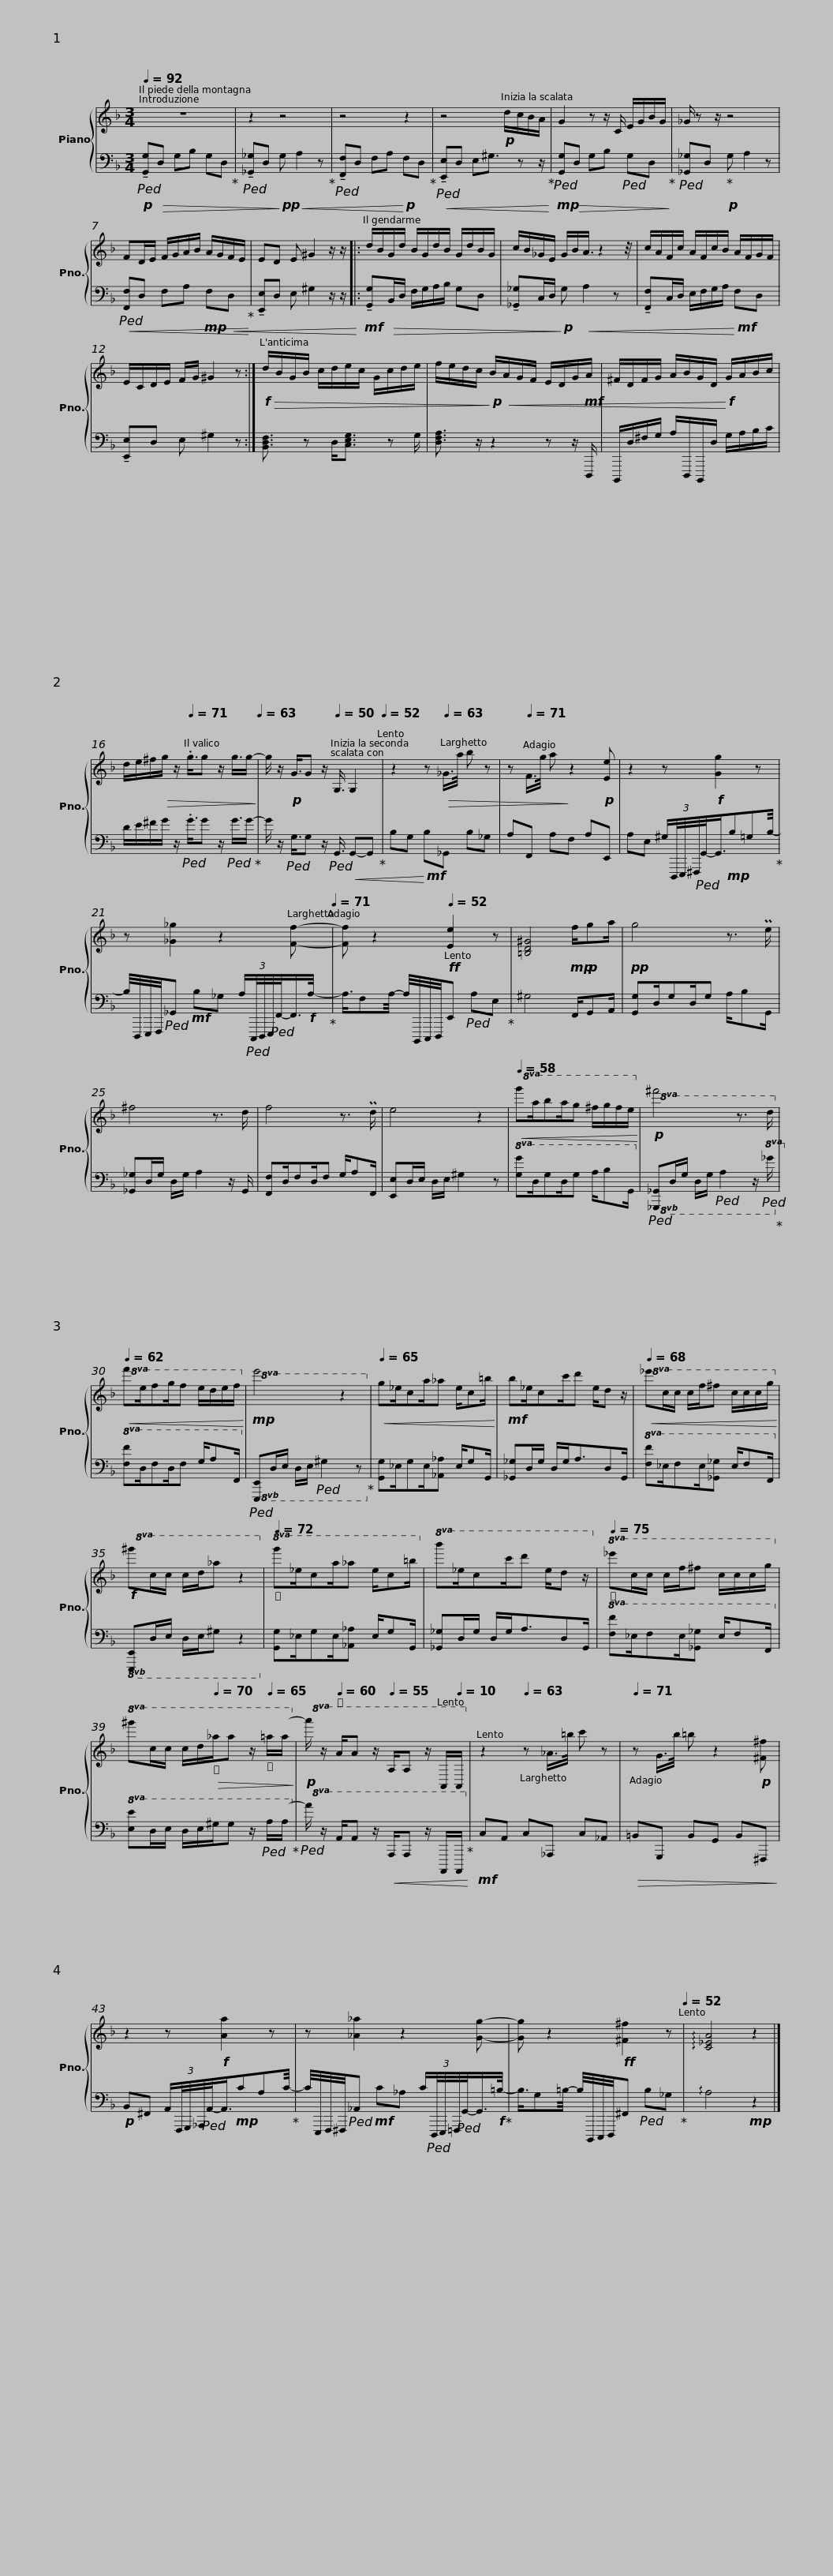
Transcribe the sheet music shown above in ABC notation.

X:1
%%score { 1 | 2 }
L:1/8
Q:1/4=92
M:3/4
I:linebreak $
K:F
V:1 treble
V:2 bass
V:1
 z6 | z2 z4 | z4 z2 | z4!p! d/c/B/A/ | G2 z z/ C/ E/G/B/G/ | %5
 _G/ z z/ z4 |$ FD/E/ F/G/A/B/ A/G/F/E/ | ED E ^G2 z/ z/ |: d/B/G/d/ B/G/d/B/ G/d/B/G/ | c/B/_G/E/ G/B/A3/4 z2 z/4 |$ %10
 c/A/F/c/ A/F/c/B/ A/F/G/F/ | E/C/D/E/ F/G/ ^G2 z :|!f!!>(! d/B/G/B/ c/d/e/c/ G/c/d/e/ | f/e/d/c/!>)!!p! B/!<(!A/G/F/ E/D/G/!mf!A/ |$ ^F/D/F/G/ A/B/G/D/!<)!!f! G/A/B/c/ | %15
 d/e/^f/!>(!g/ z/[Q:1/4=71] .g3/4g z/ g3/4g/-!>)![Q:1/4=63] | g/ z/!p! G3/4G z/[Q:1/4=50] G,3/4 G,2[Q:1/4=52] | z2 z[Q:1/4=63]!>(! _G/>a/ b z |$ z[Q:1/4=71] F/>g/ a!>)! z2!p! [Ee] | z2 z!f! [Gg]2 z | %20
 z [_G_g]2 z2[Q:1/4=63] [Ff]-[Q:1/4=92][Q:1/4=71] |$ [Ff] z2!ff![Q:1/4=52] [Ee]2 z | [=B,D^G]4!mp! f/!p!ga/ |!pp! g4 z3/2 Pe/ | ^f4 z3/2 d/ | %25
 f4 z3/2 Pd/ |$ e4 z2 |[Q:1/4=58]!8va(!!<(! g'a'/b'a'/g' ^f'/g'/f'/e'/!8va)!!<)! |!p!!8va(! ^f'4 z3/2 d'/!8va)! |[Q:1/4=62]!8va(!!<(! f'e'/f'g'/f' e'/d'/e'/f'/!8va)!!<)! |$ %30
!mp!!8va(! e'4 z2!8va)! |[Q:1/4=65]!<(! g_e/ca/_a e/c=b/!<)! |!mf! b_e/cc'/d' e/d z/ |[Q:1/4=68]!8va(!!<(! _e'c'/c'/ c'/f'/^f' c'/c'/c'/g'/!8va)!!<)! |$!f!!8va(! ^g'c'/c'/ c'/d'/_a' z2!8va)! | %35
[Q:1/4=72]!8va(! g'_e'/c'a'/_a' e'/c'=b'/!8va)! |!8va(! b'_e'/c'c''/d'' e'/d' z/!8va)! |[Q:1/4=75]!8va(! _e'c'/c'/ c'/f'/^f' c'/c'/c'/g'/!8va)! |$!8va(! ^g'c'/c'/ c'/d'/[Q:1/4=70]!>(!_a'/a' z/[Q:1/4=65] =a'/a'/-!8va)!!>)! |!p!!8va(! a'/ z/[Q:1/4=60] a/a z/[Q:1/4=55] A/A z/[Q:1/4=52] A,/[Q:1/4=10]A,/!8va)! | %40
[Q:1/4=52] z2[Q:1/4=63] z _A/>=b/ c' z |[Q:1/4=71] z G/>b/ =b z2!p! [^F^f] |$ z2 z!f! [Aa]2 z | z [_A_a]2 z2 [Gg]- | [Gg] z2!ff! [^F^f]2 z[Q:1/4=52] |$ %45
 !arpeggio![C_EA]4 z2 |] %46
V:2
!p!!ped! !tenuto![G,,G,]!>(!D, G,B, G,D,!ped-up! |!ped! !tenuto![_G,,_G,]D,!>)!!pp! G,!<(! A,2 z!ped-up! |!ped! !tenuto![F,,F,]D, F,A,!<)!!p! F,D,!ped-up! |!ped!!<(! !tenuto![E,,E,]D, E,^G,3/2 z z/!ped-up!!<)! |!mp!!ped! [G,,G,]!>(!D, G,B,!ped! G,D,!ped-up!!>)! | %5
!ped! [_G,,_G,]D,!ped-up!!p! G, A,2 z |$!ped!!<(! [F,,F,]D, F,A,!mp! F,!<(!D,!ped-up!!<)! | !tenuto![E,,E,]D, E, ^G,2 z/ z/!<)! |:!mf! !tenuto![G,,G,]!>(!B,,/D,/ F,/G,/A,/B,/ G,D, | !tenuto![_G,,_G,]C,/D,/!>)!!p! G,!<(! A,2 z |$ %10
 !tenuto![F,,F,]C,/D,/ E,/F,/G,/A,/!<)!!mf! F,D, | !tenuto![E,,E,]D, E, ^G,2 z :| [B,,D,F,]3/2 z D,<[C,E,G,] z G,/ | [D,F,A,]3/2 z/ z2 z z/ D,,,/ |$ B,,,,/D,/^F,/G,/ A,/D,,,/B,,,,/D,/ G,/A,/B,/C/ | %15
 D/E/^F/G/ z/!ped! .G3/4G z/!ped! G3/4G/-!ped-up! | G/ z/!ped! G,3/4G, z/!ped! G,,3/4!<(! G,,-G,,!ped-up! | B,G,!<)!!mf! B,_G,, B,_G, |$ A,F,, A,F, A,E,, | A,E, (3:2:5^G,/D,,,/4E,,,/4^F,,,/4!ped!G,,/4-G,,3/4!mp!B,=G,B,/4-!ped-up! | %20
 B,/4D,,,/4E,,,/4F,,,/4!ped!_G,,!mf! B,_G, (3:2:5A,/!ped!C,,,/4D,,,/4E,,,/4!ped!F,,/4-F,,/>!f!A,/-!ped-up! |$ A,3/4F,A,/4- A,/4B,,,,/4C,,,/4D,,,/4E,,!ped! A,E,!ped-up! | ^G,4 F,,/G,,A,,/ | [G,,G,]D,/G,D,/G, A,/B,G,,/ | [_G,,_G,]D,/G,/ D,/G,/ A,2 z/ G,,/ | %25
 [F,,F,]D,/F,D,/F, G,/A,F,,/ |$ [E,,E,]D,/E,/ D,/E,/ ^G,2 z |!8va(! [G,G]D/GD/G A/BG,/!8va)! |!8vb(!!ped! [_G,,,_G,,]D,,/G,,/ D,,/G,,/!ped! A,,2 z/!ped!!8va(! _G,/!8vb)!!ped-up!!8va)! |!8va(! [F,F]D/FD/F G/AF,/!8va)! |$ %30
!8vb(!!ped! [E,,,E,,]D,,/E,,/ D,,/E,,/!ped! ^G,,2 z!8vb)!!ped-up! | [G,,G,]_E,/G,E,/[_A,,_A,] E,/G,G,,/ | [_G,,_G,]D,/G,/ D,/G,<A,D,G,,/ |!8va(! [F,F]_E/FE/[_G,_G] E/FF,/!8va)! |$!8vb(! [E,,,E,,]D,,/E,,/ D,,/E,,/^G,, z2!8vb)! | %35
 [G,,G,]_E,/G,E,/[_A,,_A,] E,/G,G,,/ | [_G,,_G,]D,/G,/ D,/G,<A,D,G,,/ |!8va(! [F,F]_E/FE/[_G,_G] E/FF,/!8va)! |$!8va(! [E,E]D/E/ D/E/^G/G z/!ped! A/A/-!ped-up!!8va)! |!ped!!8va(! A/ z/ A,/A, z/!<(! A,,/A,, z/ A,,,/A,,,/!ped-up!!8va)!!<)! | %40
!mf! C,A,, C,_A,,, C,_A,, |!>(! =B,,G,,, B,,G,, B,,^F,,,!>)! |$!p! B,,^F,, (3:2:5A,,/F,,,/4G,,,/4_A,,,/4!ped!A,,/4-A,,3/4!mp!CA,C/4-!ped-up! | C/4E,,,/4F,,,/4^F,,,/4!ped!_A,,!mf! C_A, (3:2:5C/!ped!D,,,/4E,,,/4=F,,,/4!ped!G,,/4-G,,/>!f!=B,/-!ped-up! | B,3/4G,=B,/4- B,/4B,,,,/4C,,,/4D,,,/4^F,,!ped! B,_G,!ped-up! |$ %45
 !arpeggio!A,4!mp! z2 |] %46
